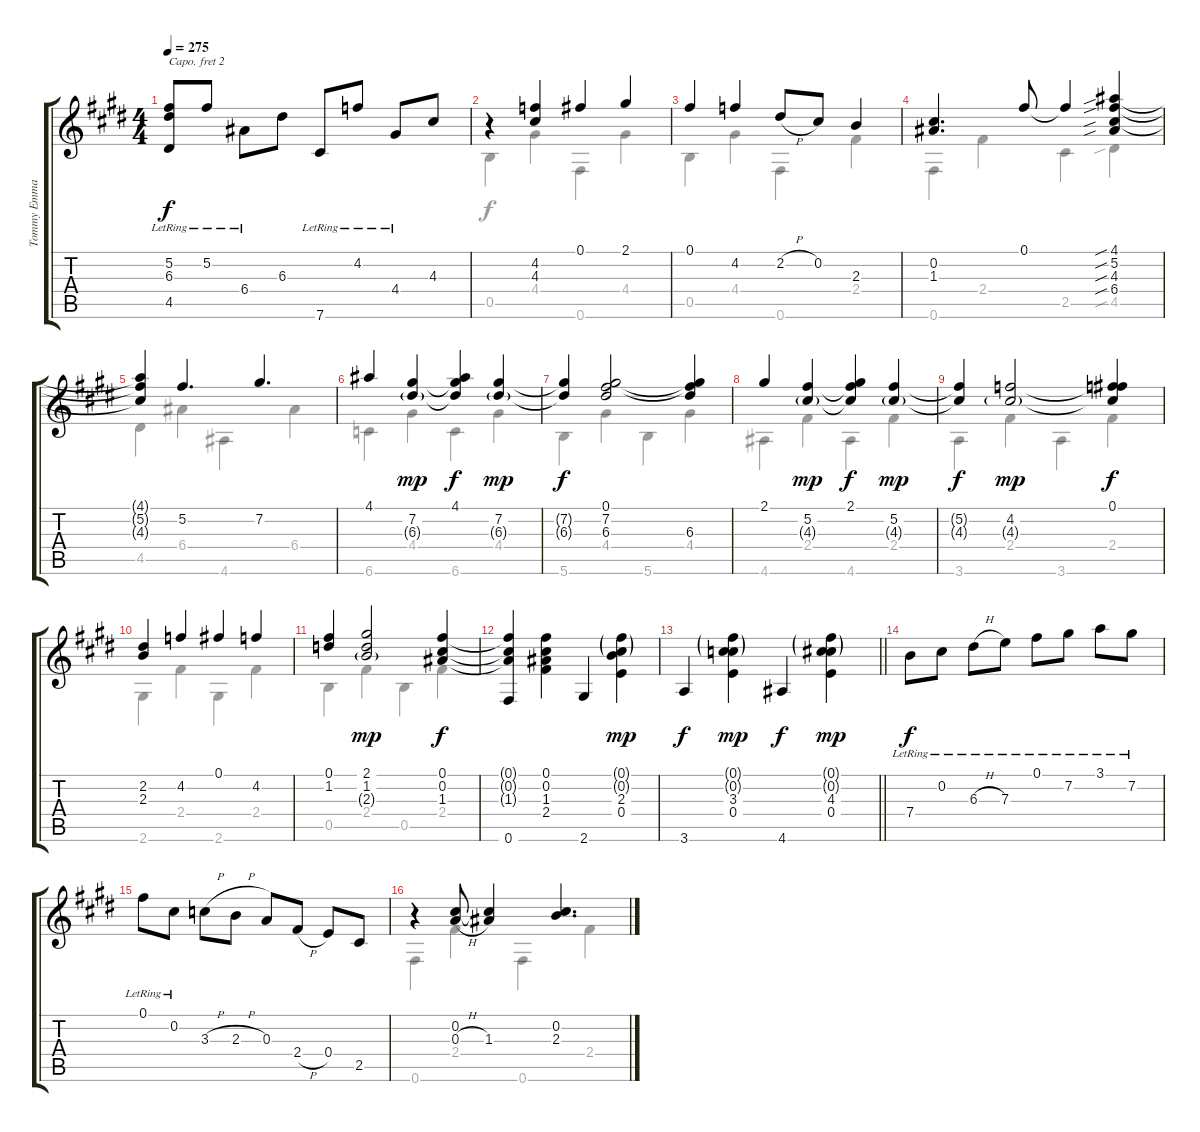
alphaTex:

\track ("Tommy Emmanuel" "Tommy Emma") {instrument acousticguitarsteel}
\staff {score tabs}
\capo 2
\tuning (E4 B3 G3 D3 A2 E2) {hide}
\voice
\ts (4 4)
\tempo 275
\clef g2
\ks c#minor
(5.2{t} 6.3{t} 4.5{lr}).8{dy f} 5.2{lr}.8 6.4{lr}.8 6.3.8 7.6{lr}.8 4.2{lr}.8 4.4{lr}.8 4.3.8 |
\ks e
r.4 (4.2 4.3).4 0.1.4 2.1.4 |
\ks c#minor
0.1.4 4.2.4 2.2{h}.8 0.2.8 2.3.4 |
(0.2 1.3).4{d} 0.1.8 0.1{t}.4 (4.1{sib} 5.2{sib} 4.3{sib} 6.4{sib}).4 |
(4.1{t} 5.2{t} 4.3{t}).4 5.2.4{d} 7.2.4{d} |
\ks e
4.1.4 (7.2 6.3{g}).4{dy mp} (4.1 7.2{t} 6.3{t}).4{dy f} (7.2 6.3{g}).4{dy mp} |
\ks c#minor
(7.2{t} 6.3{t}).4{dy f} (0.1 7.2 6.3).2 (0.1{t} 7.2{t} 6.3).4 |
2.1.4 (5.2 4.3{g}).4{dy mp} (2.1 5.2{t} 4.3{t}).4{dy f} (5.2 4.3{g}).4{dy mp} |
(5.2{t} 4.3{t}).4{dy f} (4.2 4.3{g}).2{dy mp} (0.1 4.2{t} 4.3{t}).4{dy f} |
\ks e
(2.2 2.3).4 4.2.4 0.1.4 4.2.4 |
\ks c#minor
(0.1 1.2).4 (2.1 1.2 2.3{g}).2{dy mp} (0.1 0.2 1.3).4{dy f} |
(0.1{t} 0.2{t} 1.3{t} 0.6).4 (0.1 0.2 1.3 2.4).4 2.6.4 (0.1{g} 0.2{g} 2.3 0.4).4{dy mp} |
\barLineRight lightlight
3.6.4{dy f} (0.1{g} 0.2{g} 3.3 0.4).4{dy mp} 4.6.4{dy f} (0.1{g} 0.2{g} 4.3 0.4).4{dy mp} |
\ks e
7.4{lr}.8{dy f} 0.2{lr}.8 6.3{h lr}.8 7.3{lr}.8 0.1{lr}.8 7.2{lr}.8 3.1{lr}.8 7.2{lr}.8 |
\ks c#minor
0.1{lr}.8 0.2{lr}.8 3.3{h}.8 2.3{h}.8 0.3.8 2.4{h}.8 0.4.8 2.5.8 |
r.4 (0.2 0.3{h}).8 (0.2{t} 1.3).4 (0.2 2.3).4{d}
\voice
\clef g2
\ottava regular
\simile none
\ks c#minor
|
\ks e
0.5.4 4.4.4 0.6.4 4.4.4 |
\ks c#minor
0.5.4 4.4.4 0.6.4 2.4.4 |
0.6.4 2.4.4 2.5.4 4.5{sib}.4 |
4.5.4 6.4.4 4.6.4 6.4.4 |
\ks e
6.6.4 4.4.4 6.6.4 4.4.4 |
\ks c#minor
5.6.4 4.4.4 5.6.4 4.4.4 |
4.6.4 2.4.4 4.6.4 2.4.4 |
3.6.4 2.4.4 3.6.4 2.4.4 |
\ks e
2.6.4 2.4.4 2.6.4 2.4.4 |
\ks c#minor
0.5.4 2.4.4 0.5.4 2.4.4 |
|
\barLineRight lightlight
|
\ks e
|
\ks c#minor
|
0.6.4 2.4.4 0.6.4 2.4.4
